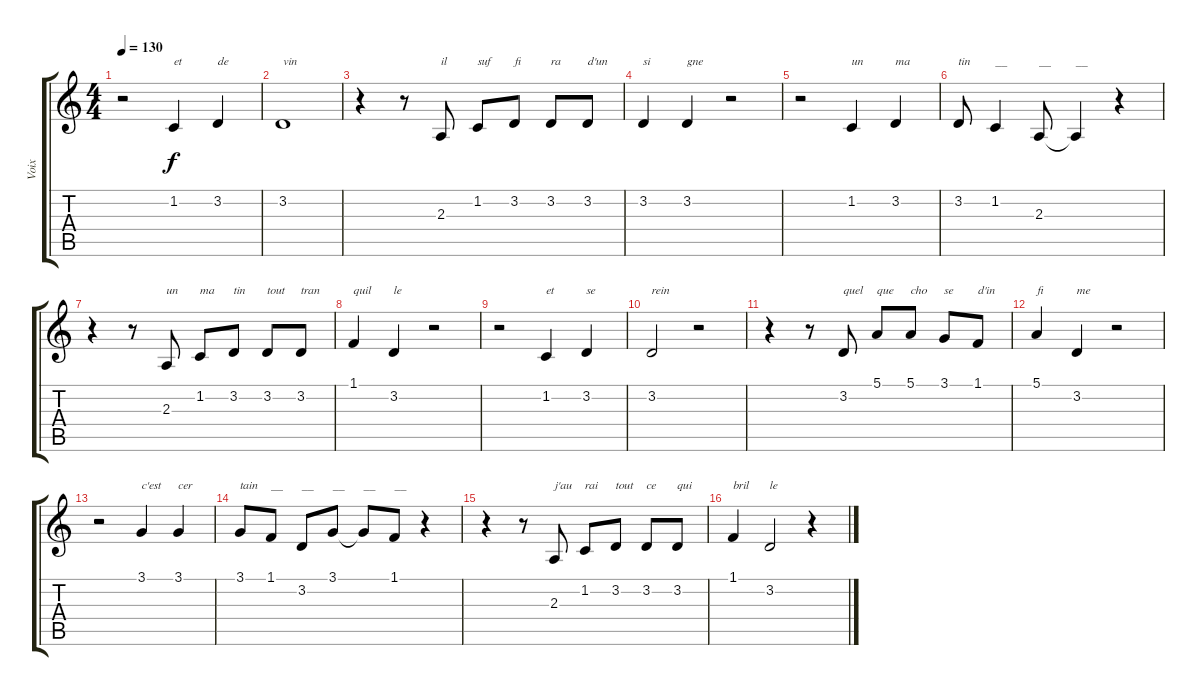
\track ("Voix" "Voix") {instrument synthvoice}
\staff {score tabs}
\tuning (E4 B3 G3 D3 A2 E2) {hide}
\ts (4 4)
\tempo 130
\clef g2
\ks c
r.2{dy f} 1.2.4{txt "et"} 3.2.4{txt "de"} |
3.2.1{txt "vin"} |
r.4 r.8 2.3.8{txt "il"} 1.2.8{txt "suf"} 3.2.8{txt "fi"} 3.2.8{txt "ra"} 3.2.8{txt "d'un"} |
3.2.4{txt "si"} 3.2.4{txt "gne"} r.2 |
r.2 1.2.4{txt "un"} 3.2.4{txt "ma"} |
3.2.8{txt "tin"} 1.2.4{txt "__"} 2.3.8{txt "__"} 2.3{t}.4{txt "__"} r.4 |
r.4 r.8 2.3.8{txt "un"} 1.2.8{txt "ma"} 3.2.8{txt "tin"} 3.2.8{txt "tout"} 3.2.8{txt "tran"} |
1.1.4{txt "quil"} 3.2.4{txt "le"} r.2 |
r.2 1.2.4{txt "et"} 3.2.4{txt "se"} |
3.2.2{txt "rein"} r.2 |
r.4 r.8 3.2.8{txt "quel"} 5.1.8{txt "que"} 5.1.8{txt "cho"} 3.1.8{txt "se"} 1.1.8{txt "d'in"} |
5.1.4{txt "fi"} 3.2.4{txt "me"} r.2 |
r.2 3.1.4{txt "c'est"} 3.1.4{txt "cer"} |
3.1.8{txt "tain"} 1.1.8{txt "__"} 3.2.8{txt "__"} 3.1.8{txt "__"} 3.1{t}.8{txt "__"} 1.1.8{txt "__"} r.4 |
r.4 r.8 2.3.8{txt "j'au"} 1.2.8{txt "rai"} 3.2.8{txt "tout"} 3.2.8{txt "ce"} 3.2.8{txt "qui"} |
1.1.4{txt "bril"} 3.2.2{txt "le"} r.4
